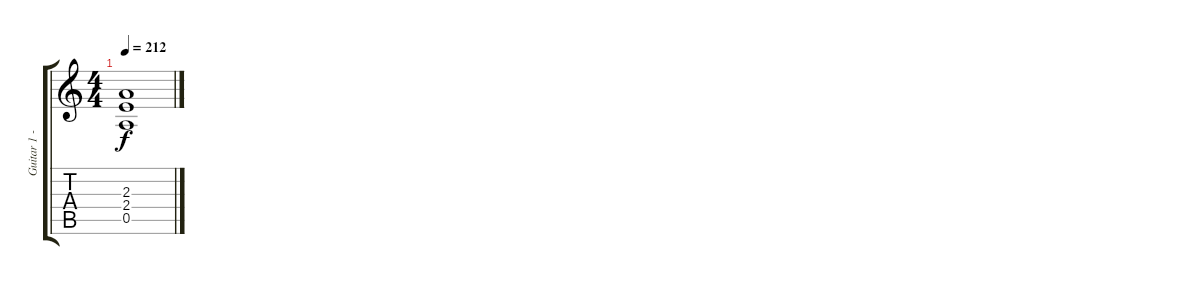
\track ("Guitar 1 - Distortion" "Guitar 1 -") {instrument distortionguitar}
\staff {score tabs}
\tuning (E4 B3 G3 D3 A2 E2) {hide}
\ts (4 4)
\tempo 212
\clef g2
\ks c
(2.3{t} 2.4{t} 0.5{t}).1{dy f}
